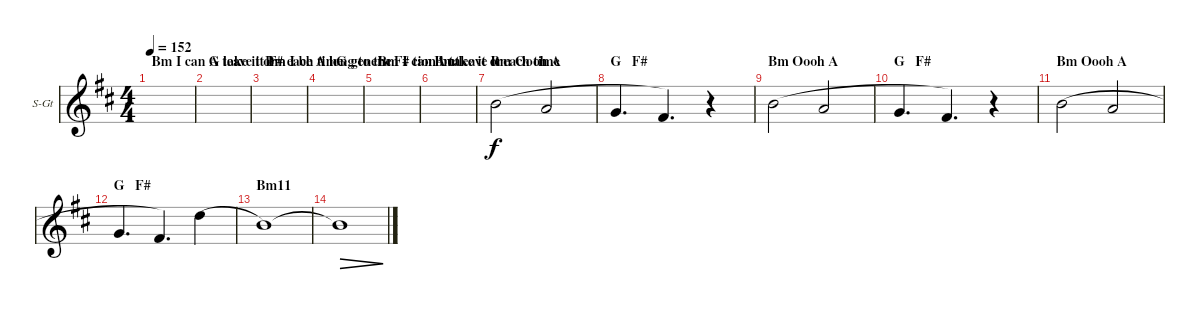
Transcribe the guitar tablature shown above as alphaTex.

\bracketExtendMode groupsimilarinstruments
\firstSystemTrackNameOrientation horizontal
\otherSystemsTrackNameOrientation horizontal
\track ("Background vocals" "S-Gt") {instrument viola}
\staff {score}
\tuning (E4 B3 G3 D3 A2 E2)
\displaytranspose 12
\ts (4 4)
\section ("" "Bm I can A take it or")
\tempo 152
\clef g2
\ks d
|
\section ("" "G leave it F# each time")
|
\section ("" "Bm I be A long to the")
|
\section ("" "' ' G genera F# tion but")
|
\section ("" "Bm I can A take it or")
|
\section ("" "Bm leave it each time")
|
\section ("" "Bm Oooh A")
4.3.2{legatoorigin} 2.3.2{legatoorigin} |
\section ("" "G   F#")
0.3.4{d legatoorigin} 4.4.4{d} r.4 |
\section ("" "Bm Oooh A")
4.3.2{legatoorigin} 2.3.2{legatoorigin} |
\section ("" "G   F#")
0.3.4{d legatoorigin} 4.4.4{d} r.4 |
\section ("" "Bm Oooh A")
4.3.2{legatoorigin} 2.3.2{legatoorigin} |
\section ("" "G   F#")
0.3.4{d legatoorigin} 4.4.4{d} 3.2.4{legatoorigin} |
\section ("" "Bm11")
0.2.1 |
0.2{t}.1{dec}
